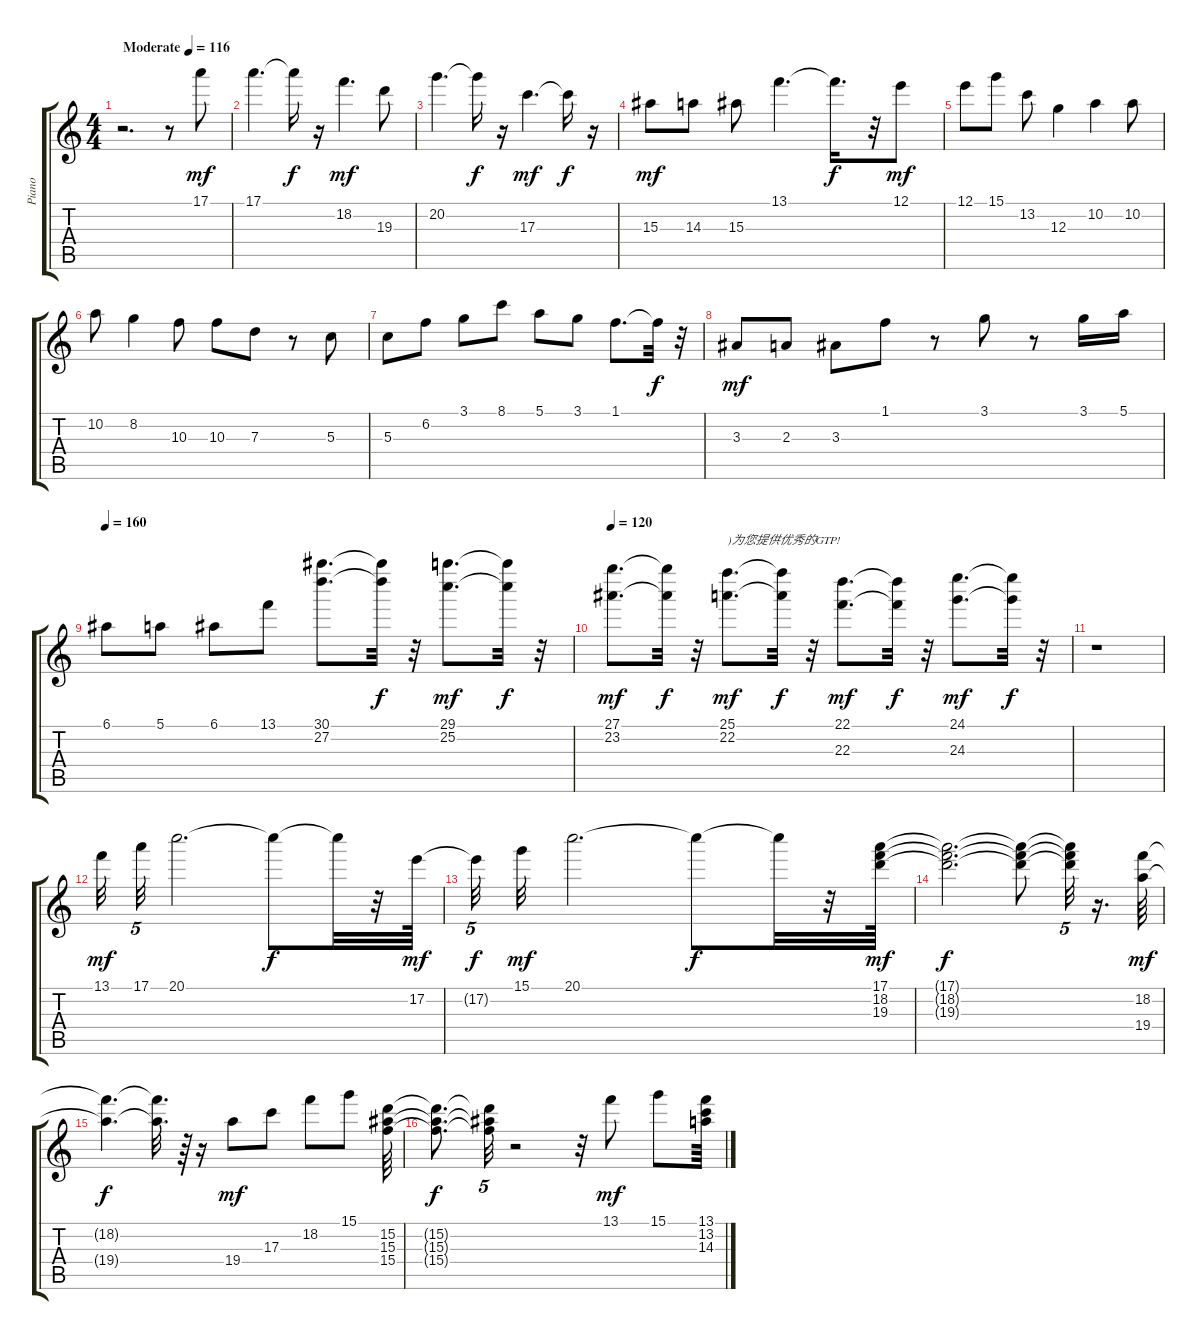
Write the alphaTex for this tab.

\track ("Piano" "Piano") {instrument acousticguitarnylon}
\staff {score tabs}
\tuning (E4 B3 G3 D3 A2 E2) {hide}
\ts (4 4)
\tempo (116 "Moderate")
\clef g2
\ks c
r.2{d dy mf instrument acousticguitarnylon} r.8 17.1.8 |
17.1.4{d} 17.1{t}.16{dy f} r.16 18.2.4{d dy mf} 19.3.8 |
20.2.4{d} 20.2{t}.16{dy f} r.16 17.3.4{d dy mf} 17.3{t}.16{dy f} r.16 |
15.3.8{dy mf} 14.3.8 15.3.8 13.1.4{d} 13.1{t}.16{d dy f} r.32 12.1.8{dy mf} |
12.1.8 15.1.8 13.2.8 12.3.4 10.2.4 10.2.8 |
10.2.8 8.2.4 10.3.8 10.3.8 7.3.8 r.8 5.3.8 |
5.3.8 6.2.8{volume 6} 3.1.8{volume 6} 8.1.8{volume 7} 5.1.8{volume 7} 3.1.8{volume 7} 1.1.8{d volume 8} 1.1{t}.32{dy f} r.32 |
3.3.8{dy mf volume 8} 2.3.8{volume 8} 3.3.8{volume 8} 1.1.8{volume 9} r.8 3.1.8{volume 9} r.8 3.1.16{volume 10} 5.1.16{volume 10} |
\tempo 160
6.1.8{volume 10} 5.1.8 6.1.8{volume 10} 13.1.8{volume 9} (30.1 27.2).8{d volume 9} (30.1{t} 27.2{t}).32{dy f} r.32 (29.1 25.2).8{d dy mf volume 9} (29.1{t} 25.2{t}).32{dy f} r.32 |
\tempo 120
(27.1 23.2).8{d dy mf volume 8} (27.1{t} 23.2{t}).32{dy f} r.32 (25.1 22.2).8{d txt ")为您提供优秀的GTP!" dy mf volume 8} (25.1{t} 22.2{t}).32{dy f} r.32 (22.1 22.3).8{d dy mf volume 7} (22.1{t} 22.3{t}).32{dy f} r.32 (24.1 24.3).8{d dy mf volume 7} (24.1{t} 24.3{t}).32{dy f} r.32 |
r.1 |
13.1.32{dy mf volume 9} 17.1.32{tu (5 4)} 20.1.2{d} 20.1{t}.8{dy f} 20.1{t}.32 r.32 17.2.64{dy mf} |
17.2{t}.32{tu (5 4) dy f} 15.1.32{dy mf} 20.1.2{d} 20.1{t}.8{dy f} 20.1{t}.32 r.32 (17.1 18.2 19.3).64{dy mf} |
(17.1{t} 18.2{t} 19.3{t}).2{d dy f} (17.1{t} 18.2{t} 19.3{t}).8 (17.1{t} 18.2{t} 19.3{t}).32{tu (5 4)} r.16{d} (18.2 19.4).64{dy mf} |
(18.2{t} 19.4{t}).4{d dy f} (18.2{t} 19.4{t}).32{d} r.64 r.16 19.4.8{dy mf} 17.3.8 18.2.8 15.1.8 (15.2 15.3 15.4).64 |
(15.2{t} 15.3{t} 15.4{t}).8{d dy f} (15.2{t} 15.3{t} 15.4{t}).32{tu (5 4)} r.2 r.32 13.1.8{dy mf} 15.1.8 (13.1 13.2 14.3).64
